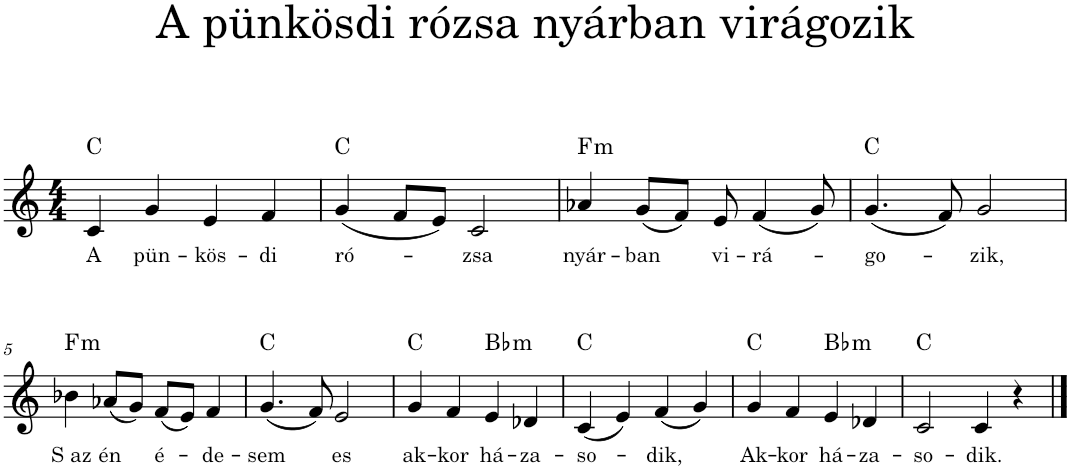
**kern	**text	**harte
*part1	*part1	*part1
*staff1	*staff1	*
*I"Piano	*	*
*I'Pno.	*	*
*clefG2	*	*
*k[]	*	*
*M4/4	*	*
=1	=1	=1
!	!LO:LY:b	!
4c/	A	C:maj
!	!LO:LY:b	!
4g/	pün-	.
!	!LO:LY:b	!
4e/	-kös-	.
!	!LO:LY:b	!
4f/	-di	.
=2	=2	=2
!	!LO:LY:b	!
(4g/	ró-	C:maj
8f/L	.	.
8e/J)	.	.
!	!LO:LY:b	!
2c/	-zsa	.
=3	=3	=3
!	!LO:LY:b	!LO:H:kt=m
4a-X/	nyár-	F:min
!	!LO:LY:b	!
(8g/L	-ban	.
8f/J)	.	.
!	!LO:LY:b	!
8e/	vi-	.
!	!LO:LY:b	!
(4f/	-rá-	.
8g/)	.	.
=4	=4	=4
!	!LO:LY:b	!
(4.g/	-go-	C:maj
8f/)	.	.
!	!LO:LY:b	!
2g/	-zik,	.
!!LO:LB:g=z
=5	=5	=5
!	!LO:LY:b	!LO:H:kt=m
4b-X\	S az	F:min
!	!LO:LY:b	!
(8a-X/L	én	.
8g/J)	.	.
!	!LO:LY:b	!
(8f/L	é-	.
8e/J)	.	.
!	!LO:LY:b	!
4f/	-de-	.
=6	=6	=6
!	!LO:LY:b	!
(4.g/	-sem	C:maj
8f/)	.	.
!	!LO:LY:b	!
2e/	es	.
=7	=7	=7
!	!LO:LY:b	!
4g/	ak-	C:maj
!	!LO:LY:b	!
4f/	-kor	.
!	!LO:LY:b	!LO:H:kt=m
4e/	há-	Bb:min
!	!LO:LY:b	!
4d-X/	-za-	.
=8	=8	=8
!	!LO:LY:b	!
(4c/	-so-	C:maj
4e/)	.	.
!	!LO:LY:b	!
(4f/	-dik,	.
4g/)	.	.
=9	=9	=9
!	!LO:LY:b	!
4g/	Ak-	C:maj
!	!LO:LY:b	!
4f/	-kor	.
!	!LO:LY:b	!LO:H:kt=m
4e/	há-	Bb:min
!	!LO:LY:b	!
4d-X/	-za-	.
=10	=10	=10
!	!LO:LY:b	!
2c/	-so-	C:maj
!	!LO:LY:b	!
4c/	-dik.	.
4r	.	.
==	==	==
*-	*-	*-
